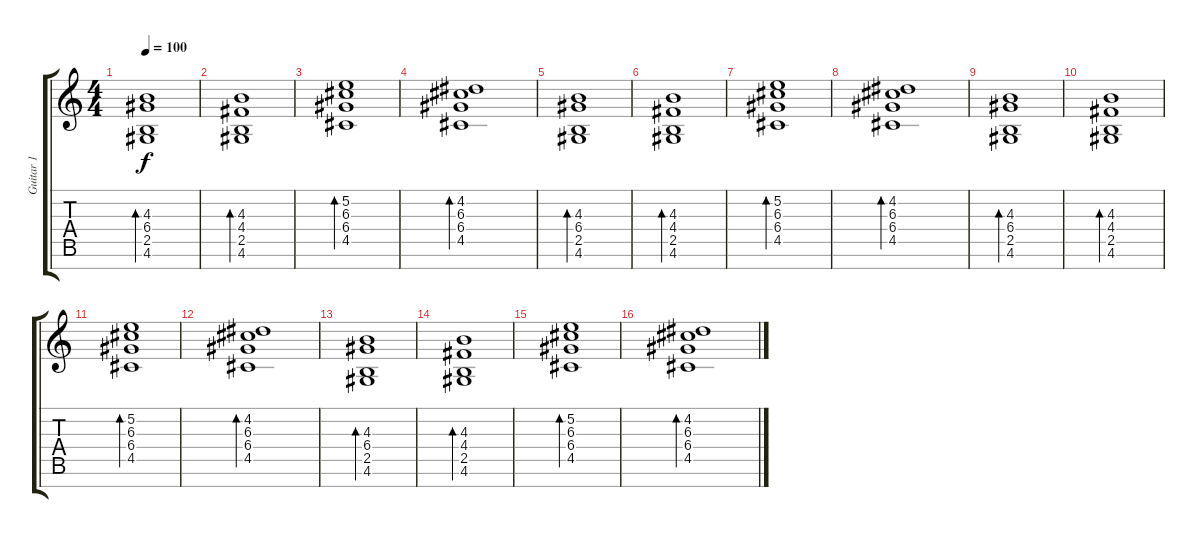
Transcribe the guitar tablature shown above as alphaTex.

\track ("Guitar 1" "Guitar 1") {instrument acousticguitarsteel}
\staff {score tabs}
\tuning (E4 B3 G3 D3 A2 E2 B1) {hide}
\ts (4 4)
\tempo 100
\clef g2
\ks c
(4.3 6.4 2.5 4.6).1{bd 480 dy f} |
(4.3 4.4 2.5 4.6).1{bd 480} |
(5.2 6.3 6.4 4.5).1{bd 480} |
(4.2 6.3 6.4 4.5).1{bd 480} |
(4.3 6.4 2.5 4.6).1{bd 480} |
(4.3 4.4 2.5 4.6).1{bd 480} |
(5.2 6.3 6.4 4.5).1{bd 480} |
(4.2 6.3 6.4 4.5).1{bd 480} |
(4.3 6.4 2.5 4.6).1{bd 480} |
(4.3 4.4 2.5 4.6).1{bd 480} |
(5.2 6.3 6.4 4.5).1{bd 480} |
(4.2 6.3 6.4 4.5).1{bd 480} |
(4.3 6.4 2.5 4.6).1{bd 480} |
(4.3 4.4 2.5 4.6).1{bd 480} |
(5.2 6.3 6.4 4.5).1{bd 480} |
(4.2 6.3 6.4 4.5).1{bd 480}
